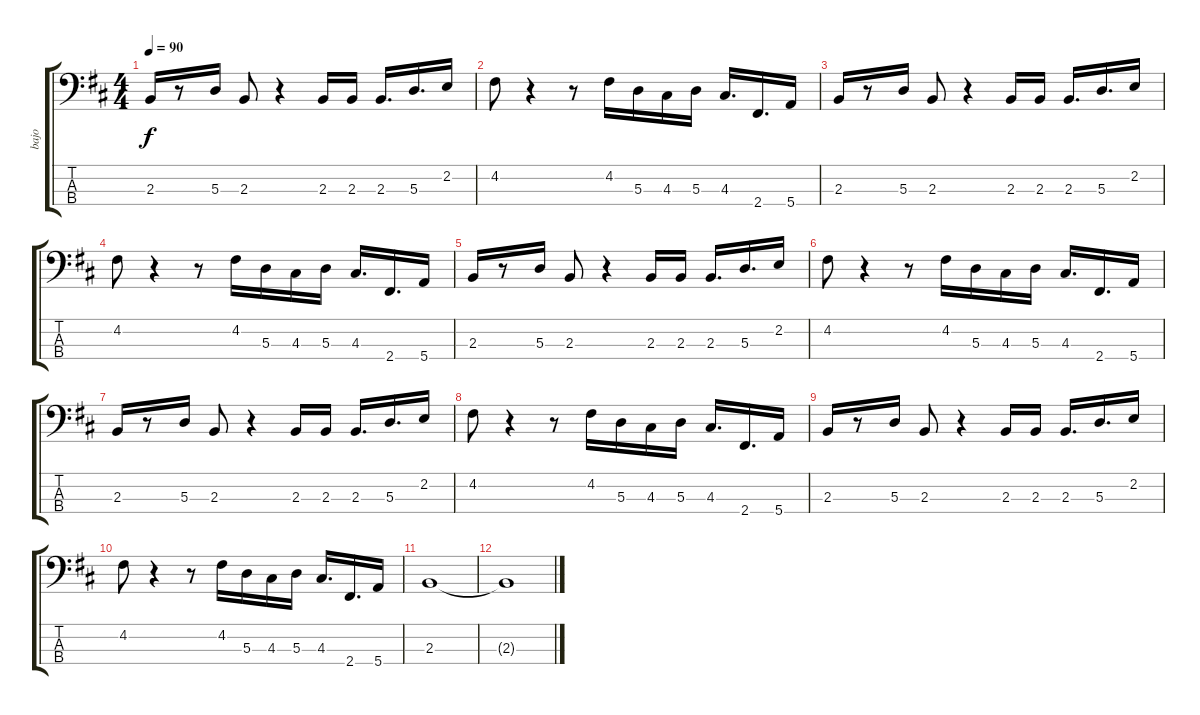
\track ("bajo" "bajo") {instrument electricbasspick}
\staff {score tabs}
\tuning (G2 D2 A1 E1) {hide}
\ts (4 4)
\tempo 90
\clef f4
\ks bminor
2.3.16{dy f} r.8 5.3.16 2.3.8 r.4 2.3.16 2.3.16 2.3.16{d} 5.3.16{d} 2.2.16 |
4.2.8 r.4 r.8 4.2.16 5.3.16 4.3.16 5.3.16 4.3.16{d} 2.4.16{d} 5.4.16 |
2.3.16 r.8 5.3.16 2.3.8 r.4 2.3.16 2.3.16 2.3.16{d} 5.3.16{d} 2.2.16 |
4.2.8 r.4 r.8 4.2.16 5.3.16 4.3.16 5.3.16 4.3.16{d} 2.4.16{d} 5.4.16 |
2.3.16 r.8 5.3.16 2.3.8 r.4 2.3.16 2.3.16 2.3.16{d} 5.3.16{d} 2.2.16 |
4.2.8 r.4 r.8 4.2.16 5.3.16 4.3.16 5.3.16 4.3.16{d} 2.4.16{d} 5.4.16 |
2.3.16 r.8 5.3.16 2.3.8 r.4 2.3.16 2.3.16 2.3.16{d} 5.3.16{d} 2.2.16 |
4.2.8 r.4 r.8 4.2.16 5.3.16 4.3.16 5.3.16 4.3.16{d} 2.4.16{d} 5.4.16 |
2.3.16 r.8 5.3.16 2.3.8 r.4 2.3.16 2.3.16 2.3.16{d} 5.3.16{d} 2.2.16 |
4.2.8 r.4 r.8 4.2.16 5.3.16 4.3.16 5.3.16 4.3.16{d} 2.4.16{d} 5.4.16 |
2.3.1 |
2.3{t}.1
